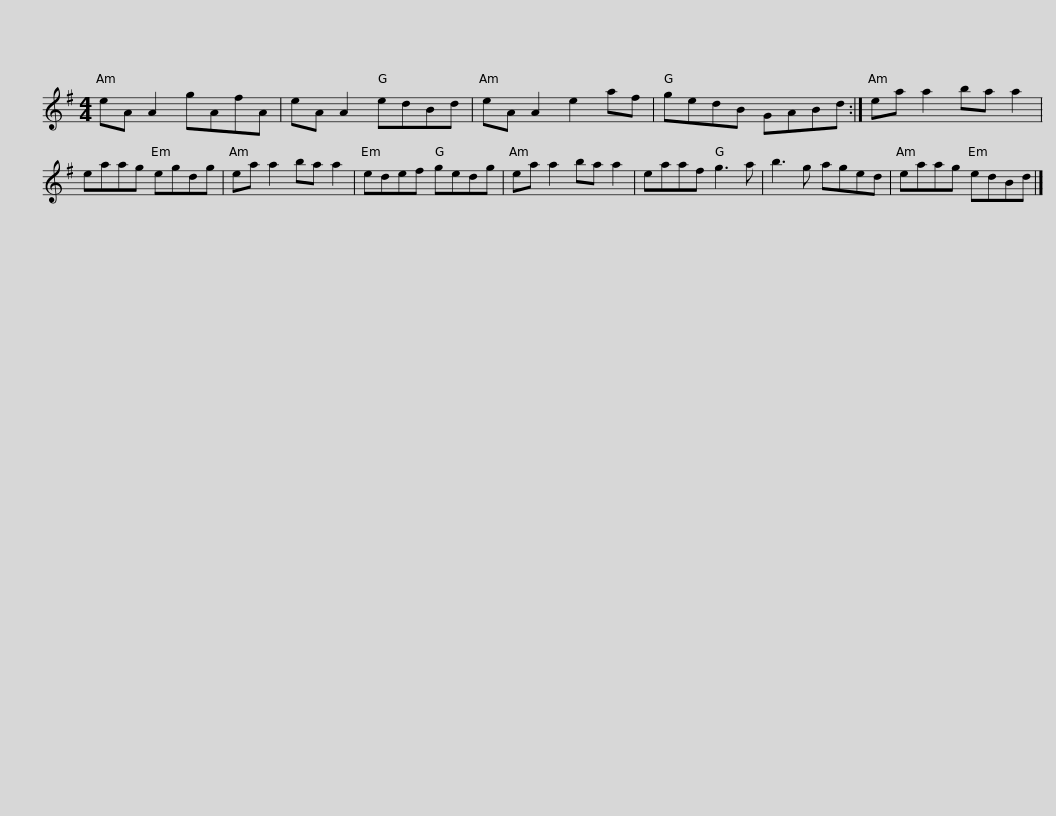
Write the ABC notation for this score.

X:1
L:1/8
M:4/4
I:linebreak $
K:G
V:1 treble
V:1
 eA A2 gAfA | eA A2 edBd | eA A2 e2 af | gedB GABd :| ea a2 ba a2 | %5
 eaag egdg |$ ea a2 ba a2 | edef gedg | ea a2 ba a2 | eaaf g3 a | %10
 b3 g aged |$ eaag edBd |] %12
